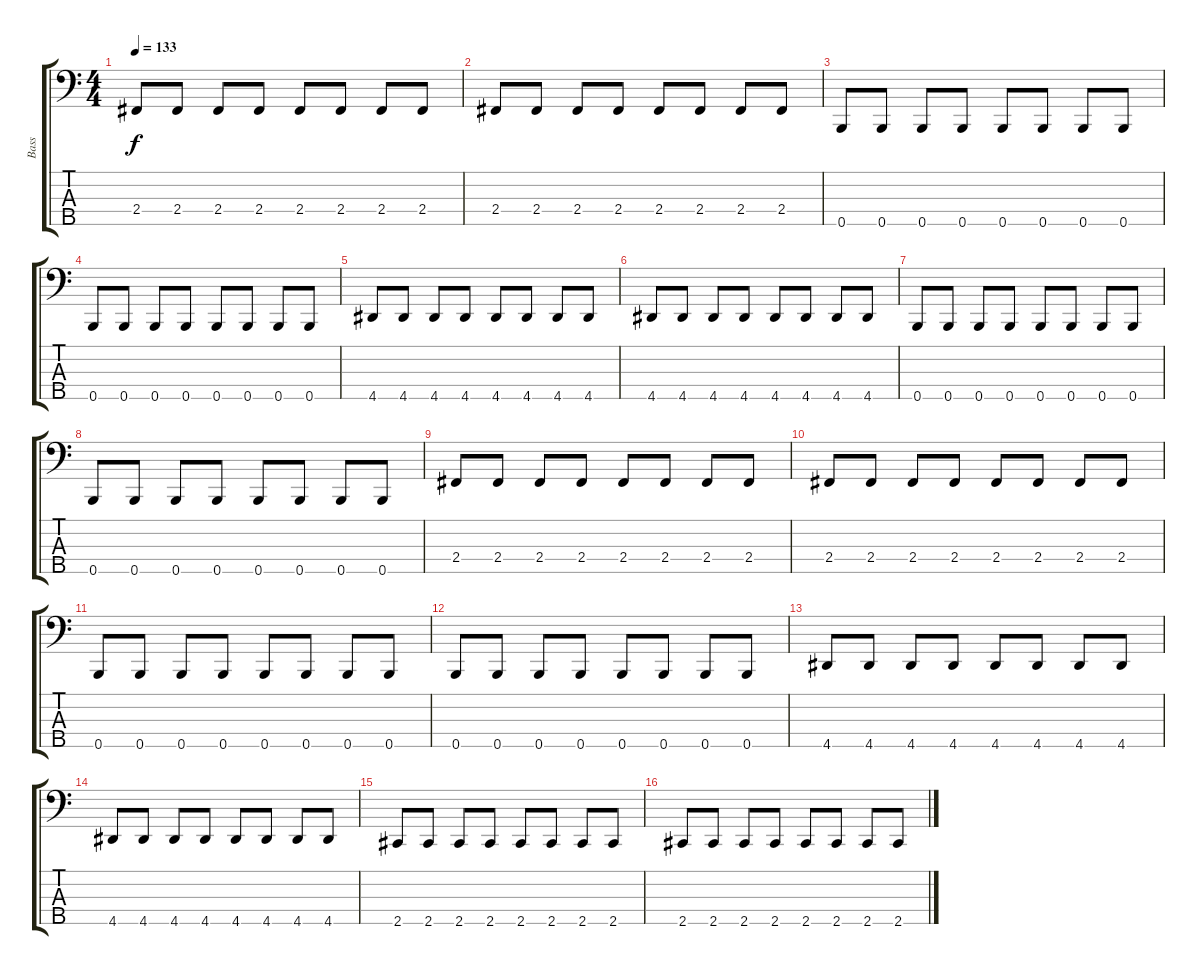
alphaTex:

\track ("Bass" "Bass") {instrument electricbasspick}
\staff {score tabs}
\tuning (G2 D2 A1 E1 B0) {hide}
\ts (4 4)
\tempo 133
\clef f4
\ks c
2.4.8{dy f} 2.4.8 2.4.8 2.4.8 2.4.8 2.4.8 2.4.8 2.4.8 |
2.4.8 2.4.8 2.4.8 2.4.8 2.4.8 2.4.8 2.4.8 2.4.8 |
0.5.8 0.5.8 0.5.8 0.5.8 0.5.8 0.5.8 0.5.8 0.5.8 |
0.5.8 0.5.8 0.5.8 0.5.8 0.5.8 0.5.8 0.5.8 0.5.8 |
4.5.8 4.5.8 4.5.8 4.5.8 4.5.8 4.5.8 4.5.8 4.5.8 |
4.5.8 4.5.8 4.5.8 4.5.8 4.5.8 4.5.8 4.5.8 4.5.8 |
0.5.8 0.5.8 0.5.8 0.5.8 0.5.8 0.5.8 0.5.8 0.5.8 |
0.5.8 0.5.8 0.5.8 0.5.8 0.5.8 0.5.8 0.5.8 0.5.8 |
2.4.8 2.4.8 2.4.8 2.4.8 2.4.8 2.4.8 2.4.8 2.4.8 |
2.4.8 2.4.8 2.4.8 2.4.8 2.4.8 2.4.8 2.4.8 2.4.8 |
0.5.8 0.5.8 0.5.8 0.5.8 0.5.8 0.5.8 0.5.8 0.5.8 |
0.5.8 0.5.8 0.5.8 0.5.8 0.5.8 0.5.8 0.5.8 0.5.8 |
4.5.8 4.5.8 4.5.8 4.5.8 4.5.8 4.5.8 4.5.8 4.5.8 |
4.5.8 4.5.8 4.5.8 4.5.8 4.5.8 4.5.8 4.5.8 4.5.8 |
2.5.8 2.5.8 2.5.8 2.5.8 2.5.8 2.5.8 2.5.8 2.5.8 |
2.5.8 2.5.8 2.5.8 2.5.8 2.5.8 2.5.8 2.5.8 2.5.8
